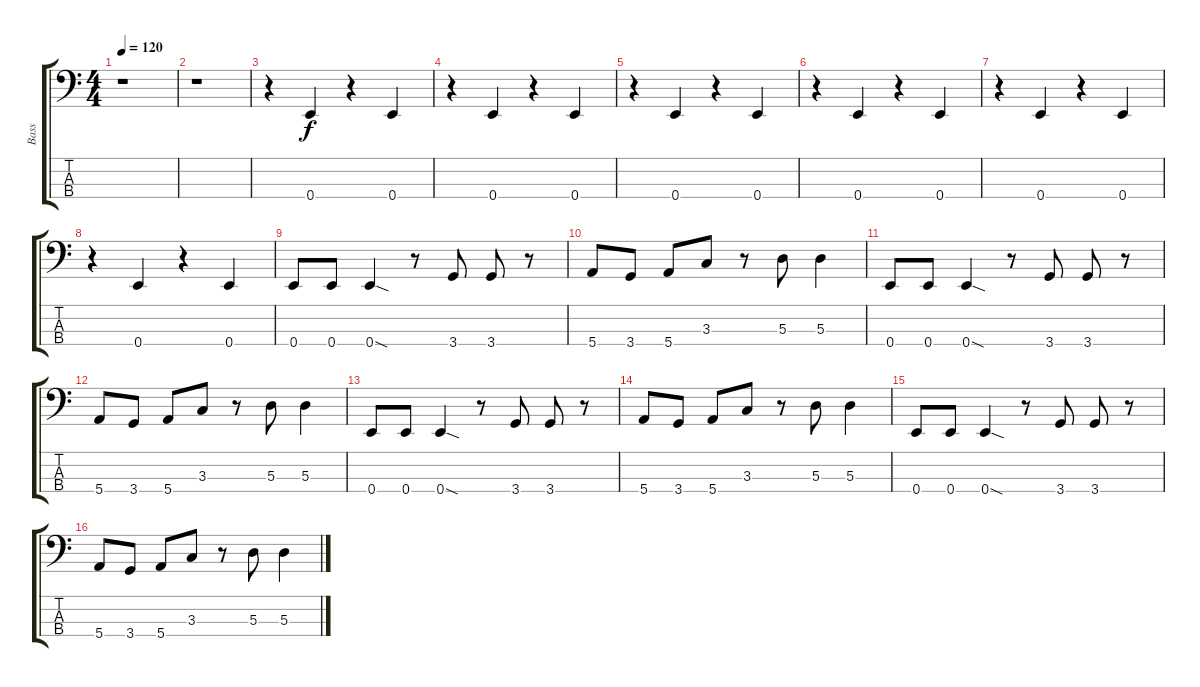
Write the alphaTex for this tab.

\track ("Bass" "Bass") {solo instrument electricbassfinger}
\staff {score tabs}
\tuning (G2 D2 A1 E1) {hide}
\ts (4 4)
\tempo 120
\clef f4
\ks c
r.1{dy f instrument electricbassfinger} |
r.1 |
r.4 0.4.4 r.4 0.4.4 |
r.4 0.4.4 r.4 0.4.4 |
r.4 0.4.4 r.4 0.4.4 |
r.4 0.4.4 r.4 0.4.4 |
r.4 0.4.4 r.4 0.4.4 |
r.4 0.4.4 r.4 0.4.4 |
0.4.8 0.4.8 0.4{sod}.4 r.8 3.4.8 3.4.8 r.8 |
5.4.8 3.4.8 5.4.8 3.3.8 r.8 5.3.8 5.3.4 |
0.4.8 0.4.8 0.4{sod}.4 r.8 3.4.8 3.4.8 r.8 |
5.4.8 3.4.8 5.4.8 3.3.8 r.8 5.3.8 5.3.4 |
0.4.8 0.4.8 0.4{sod}.4 r.8 3.4.8 3.4.8 r.8 |
5.4.8 3.4.8 5.4.8 3.3.8 r.8 5.3.8 5.3.4 |
0.4.8 0.4.8 0.4{sod}.4 r.8 3.4.8 3.4.8 r.8 |
5.4.8 3.4.8 5.4.8 3.3.8 r.8 5.3.8 5.3.4
